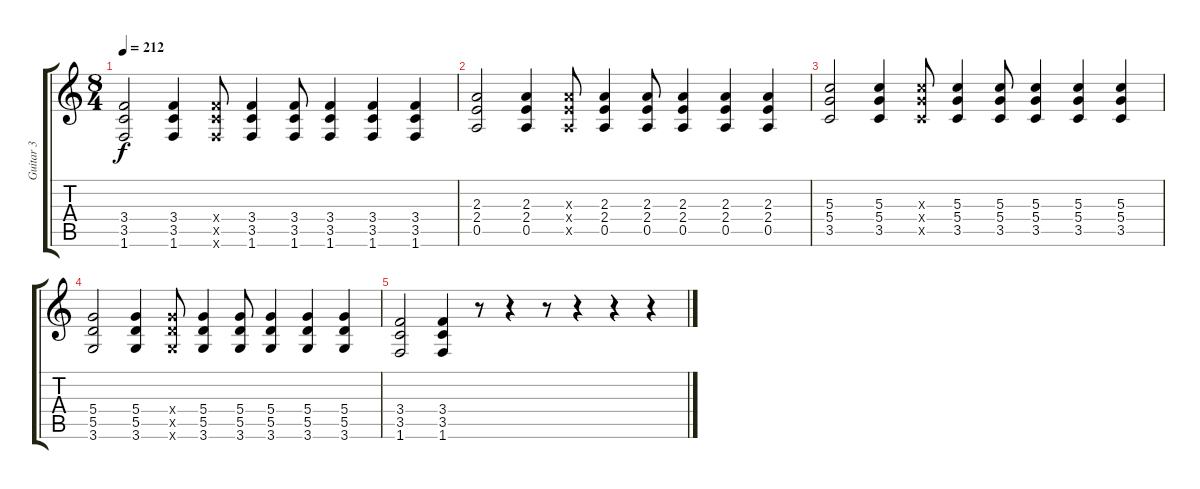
\track ("Guitar 3" "Guitar 3") {instrument overdrivenguitar}
\staff {score tabs}
\tuning (E4 B3 G3 D3 A2 E2) {hide}
\ts (8 4)
\tempo 212
\clef g2
\ks c
(3.4 3.5 1.6).2{dy f} (3.4 3.5 1.6).4 (3.4{x} 3.5{x} 1.6{x}).8 (3.4 3.5 1.6).4 (3.4 3.5 1.6).8 (3.4 3.5 1.6).4 (3.4 3.5 1.6).4 (3.4 3.5 1.6).4 |
(2.3 2.4 0.5).2 (2.3 2.4 0.5).4 (2.3{x} 2.4{x} 0.5{x}).8 (2.3 2.4 0.5).4 (2.3 2.4 0.5).8 (2.3 2.4 0.5).4 (2.3 2.4 0.5).4 (2.3 2.4 0.5).4 |
(5.3 5.4 3.5).2 (5.3 5.4 3.5).4 (5.3{x} 5.4{x} 3.5{x}).8 (5.3 5.4 3.5).4 (5.3 5.4 3.5).8 (5.3 5.4 3.5).4 (5.3 5.4 3.5).4 (5.3 5.4 3.5).4 |
(5.4 5.5 3.6).2 (5.4 5.5 3.6).4 (5.4{x} 5.5{x} 3.6{x}).8 (5.4 5.5 3.6).4 (5.4 5.5 3.6).8 (5.4 5.5 3.6).4 (5.4 5.5 3.6).4 (5.4 5.5 3.6).4 |
(3.4 3.5 1.6).2 (3.4 3.5 1.6).4 r.8 r.4 r.8 r.4 r.4 r.4
